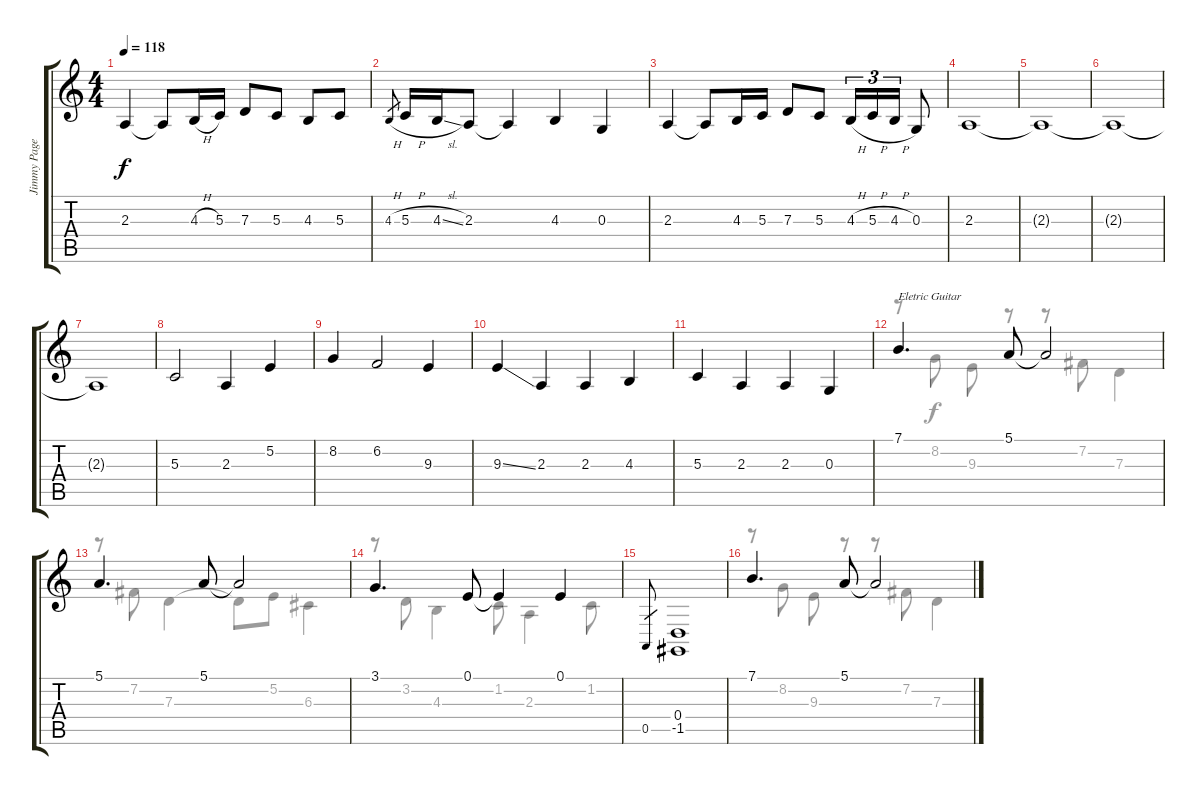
\track ("Jimmy Page (Guitarra - Gizmotron)" "Jimmy Page") {instrument violin}
\staff {score tabs}
\tuning (E4 B3 G3 D3 A2 E2) {hide}
\voice
\ts (4 4)
\tempo 118
\clef g2
\ks c
2.3.4{dy f} 2.3{t}.8 4.3{h}.16 5.3.16 7.3.8 5.3.8 4.3.8 5.3.8 |
4.3{h}.8{gr} 5.3{h}.16 4.3{sl}.16 2.3.8 2.3{t}.4 4.3.4 0.3.4 |
2.3.4 2.3{t}.8 4.3.16 5.3.16 7.3.8 5.3.8 4.3{h}.16{tu (3 2)} 5.3{h}.16{tu (3 2)} 4.3{h}.16{tu (3 2)} 0.3.8 |
2.3.1 |
2.3{t}.1 |
2.3{t}.1 |
2.3{t}.1 |
5.3.2 2.3.4 5.2.4 |
8.2.4 6.2.2 9.3.4 |
9.3{ss}.4 2.3.4 2.3.4 4.3.4 |
5.3.4 2.3.4 2.3.4 0.3.4 |
7.1.4{d txt "Eletric Guitar" instrument electricguitarclean} 5.1.8 5.1{t}.2 |
5.1.4{d} 5.1.8 5.1{t}.2 |
3.1.4{d} 0.1.8 0.1{t}.4 0.1.4 |
0.5.8{gr} (0.4 -1.5).1 |
7.1.4{d} 5.1.8 5.1{t}.2
\voice
\clef g2
\ottava regular
\simile none
\ks c
|
|
|
|
|
|
|
|
|
|
|
r.8 8.2.8 9.3.8 r.8 r.8 7.2.8 7.3.4 |
r.8 7.2.8 7.3.4 7.3{t}.8 5.2.8 6.3.4 |
r.8 3.2.8 4.3.4 1.2.8 2.3.4 1.2.8 |
|
r.8 8.2.8 9.3.8 r.8 r.8 7.2.8 7.3.4
